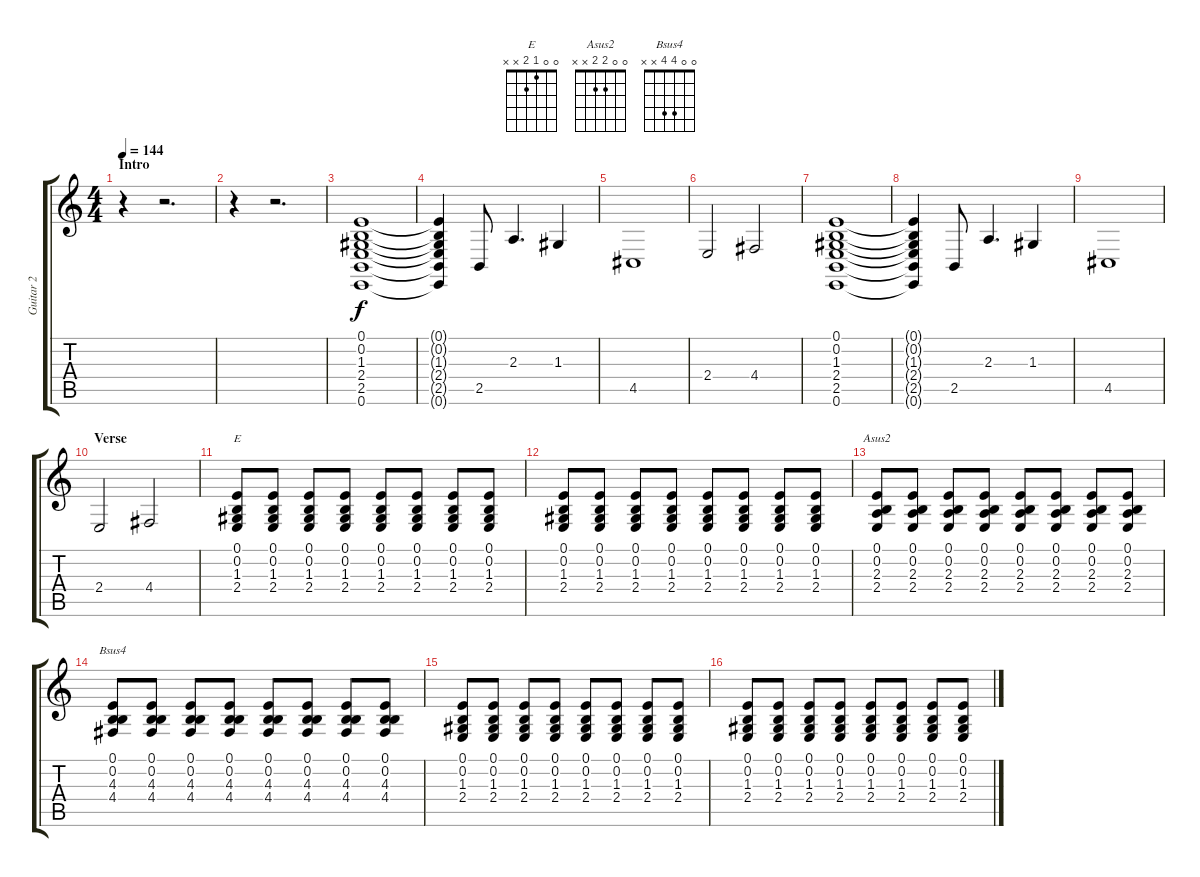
\track ("Guitar 2" "Guitar 2") {instrument vibraphone}
\staff {score tabs}
\tuning (E4 B3 G3 D3 A2 E2) {hide}
\chord ("E" 0 0 1 2 x x)
\chord ("Asus2" 0 0 2 2 x x)
\chord ("Bsus4" 0 0 4 4 x x)
\ts (4 4)
\section ("" "Intro")
\tempo 144
\clef g2
\ks c
r.4{dy f instrument vibraphone} r.2{d} |
r.4 r.2{d} |
(0.1 0.2 1.3 2.4 2.5 0.6).1 |
(0.1{t} 0.2{t} 1.3{t} 2.4{t} 2.5{t} 0.6{t}).4 2.5.8 2.3.4{d} 1.3.4 |
4.5.1 |
2.4.2 4.4.2 |
(0.1 0.2 1.3 2.4 2.5 0.6).1 |
(0.1{t} 0.2{t} 1.3{t} 2.4{t} 2.5{t} 0.6{t}).4 2.5.8 2.3.4{d} 1.3.4 |
4.5.1 |
\section ("" "Verse")
2.4.2 4.4.2 |
(0.1 0.2 1.3 2.4).8{ch "E"} (0.1 0.2 1.3 2.4).8 (0.1 0.2 1.3 2.4).8 (0.1 0.2 1.3 2.4).8 (0.1 0.2 1.3 2.4).8 (0.1 0.2 1.3 2.4).8 (0.1 0.2 1.3 2.4).8 (0.1 0.2 1.3 2.4).8 |
(0.1 0.2 1.3 2.4).8 (0.1 0.2 1.3 2.4).8 (0.1 0.2 1.3 2.4).8 (0.1 0.2 1.3 2.4).8 (0.1 0.2 1.3 2.4).8 (0.1 0.2 1.3 2.4).8 (0.1 0.2 1.3 2.4).8 (0.1 0.2 1.3 2.4).8 |
(0.1 0.2 2.3 2.4).8{ch "Asus2"} (0.1 0.2 2.3 2.4).8 (0.1 0.2 2.3 2.4).8 (0.1 0.2 2.3 2.4).8 (0.1 0.2 2.3 2.4).8 (0.1 0.2 2.3 2.4).8 (0.1 0.2 2.3 2.4).8 (0.1 0.2 2.3 2.4).8 |
(0.1 0.2 4.3 4.4).8{ch "Bsus4"} (0.1 0.2 4.3 4.4).8 (0.1 0.2 4.3 4.4).8 (0.1 0.2 4.3 4.4).8 (0.1 0.2 4.3 4.4).8 (0.1 0.2 4.3 4.4).8 (0.1 0.2 4.3 4.4).8 (0.1 0.2 4.3 4.4).8 |
(0.1 0.2 1.3 2.4).8 (0.1 0.2 1.3 2.4).8 (0.1 0.2 1.3 2.4).8 (0.1 0.2 1.3 2.4).8 (0.1 0.2 1.3 2.4).8 (0.1 0.2 1.3 2.4).8 (0.1 0.2 1.3 2.4).8 (0.1 0.2 1.3 2.4).8 |
(0.1 0.2 1.3 2.4).8 (0.1 0.2 1.3 2.4).8 (0.1 0.2 1.3 2.4).8 (0.1 0.2 1.3 2.4).8 (0.1 0.2 1.3 2.4).8 (0.1 0.2 1.3 2.4).8 (0.1 0.2 1.3 2.4).8 (0.1 0.2 1.3 2.4).8
